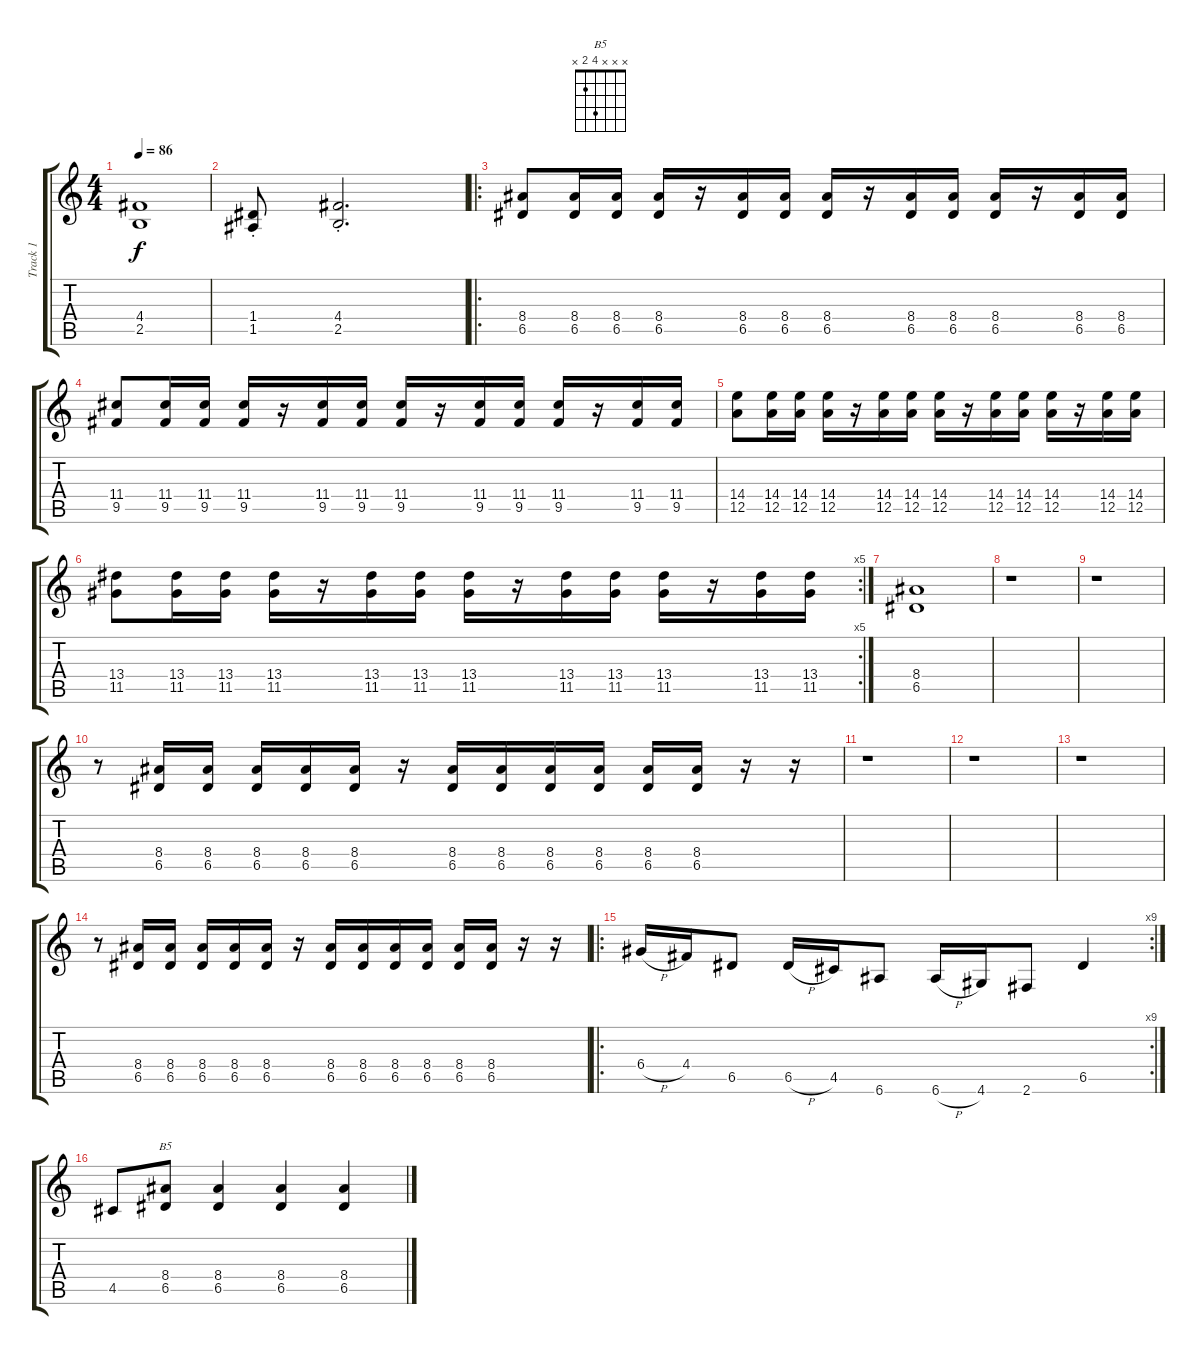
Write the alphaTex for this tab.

\track ("Track 1" "Track 1") {instrument distortionguitar}
\staff {score tabs}
\tuning (E4 B3 G3 D3 A2 E2) {hide}
\chord ("B5" x x x 4 2 x)
\ts (4 4)
\tempo 86
\clef g2
\ks c
(4.4 2.5).1{dy f} |
(1.4 1.5{st}).8 (4.4 2.5{st}).2{d} |
\ro
(8.4 6.5).8 (8.4 6.5).16 (8.4 6.5).16 (8.4 6.5).16 r.16 (8.4 6.5).16 (8.4 6.5).16 (8.4 6.5).16 r.16 (8.4 6.5).16 (8.4 6.5).16 (8.4 6.5).16 r.16 (8.4 6.5).16 (8.4 6.5).16 |
(11.4 9.5).8 (11.4 9.5).16 (11.4 9.5).16 (11.4 9.5).16 r.16 (11.4 9.5).16 (11.4 9.5).16 (11.4 9.5).16 r.16 (11.4 9.5).16 (11.4 9.5).16 (11.4 9.5).16 r.16 (11.4 9.5).16 (11.4 9.5).16 |
(14.4 12.5).8 (14.4 12.5).16 (14.4 12.5).16 (14.4 12.5).16 r.16 (14.4 12.5).16 (14.4 12.5).16 (14.4 12.5).16 r.16 (14.4 12.5).16 (14.4 12.5).16 (14.4 12.5).16 r.16 (14.4 12.5).16 (14.4 12.5).16 |
\rc 5
(13.4 11.5).8 (13.4 11.5).16 (13.4 11.5).16 (13.4 11.5).16 r.16 (13.4 11.5).16 (13.4 11.5).16 (13.4 11.5).16 r.16 (13.4 11.5).16 (13.4 11.5).16 (13.4 11.5).16 r.16 (13.4 11.5).16 (13.4 11.5).16 |
(8.4 6.5).1 |
r.1 |
r.1 |
r.8 (8.4 6.5).16 (8.4 6.5).16 (8.4 6.5).16 (8.4 6.5).16 (8.4 6.5).16 r.16 (8.4 6.5).16 (8.4 6.5).16 (8.4 6.5).16 (8.4 6.5).16 (8.4 6.5).16 (8.4 6.5).16 r.16 r.16 |
r.1 |
r.1 |
r.1 |
r.8 (8.4 6.5).16 (8.4 6.5).16 (8.4 6.5).16 (8.4 6.5).16 (8.4 6.5).16 r.16 (8.4 6.5).16 (8.4 6.5).16 (8.4 6.5).16 (8.4 6.5).16 (8.4 6.5).16 (8.4 6.5).16 r.16 r.16 |
\ro
\rc 9
6.4{h}.16 4.4.16 6.5.8 6.5{h}.16 4.5.16 6.6.8 6.6{h}.16 4.6.16 2.6.8 6.5.4 |
4.5.8 (8.4 6.5).8{ch "B5"} (8.4 6.5).4 (8.4 6.5).4 (8.4 6.5).4
